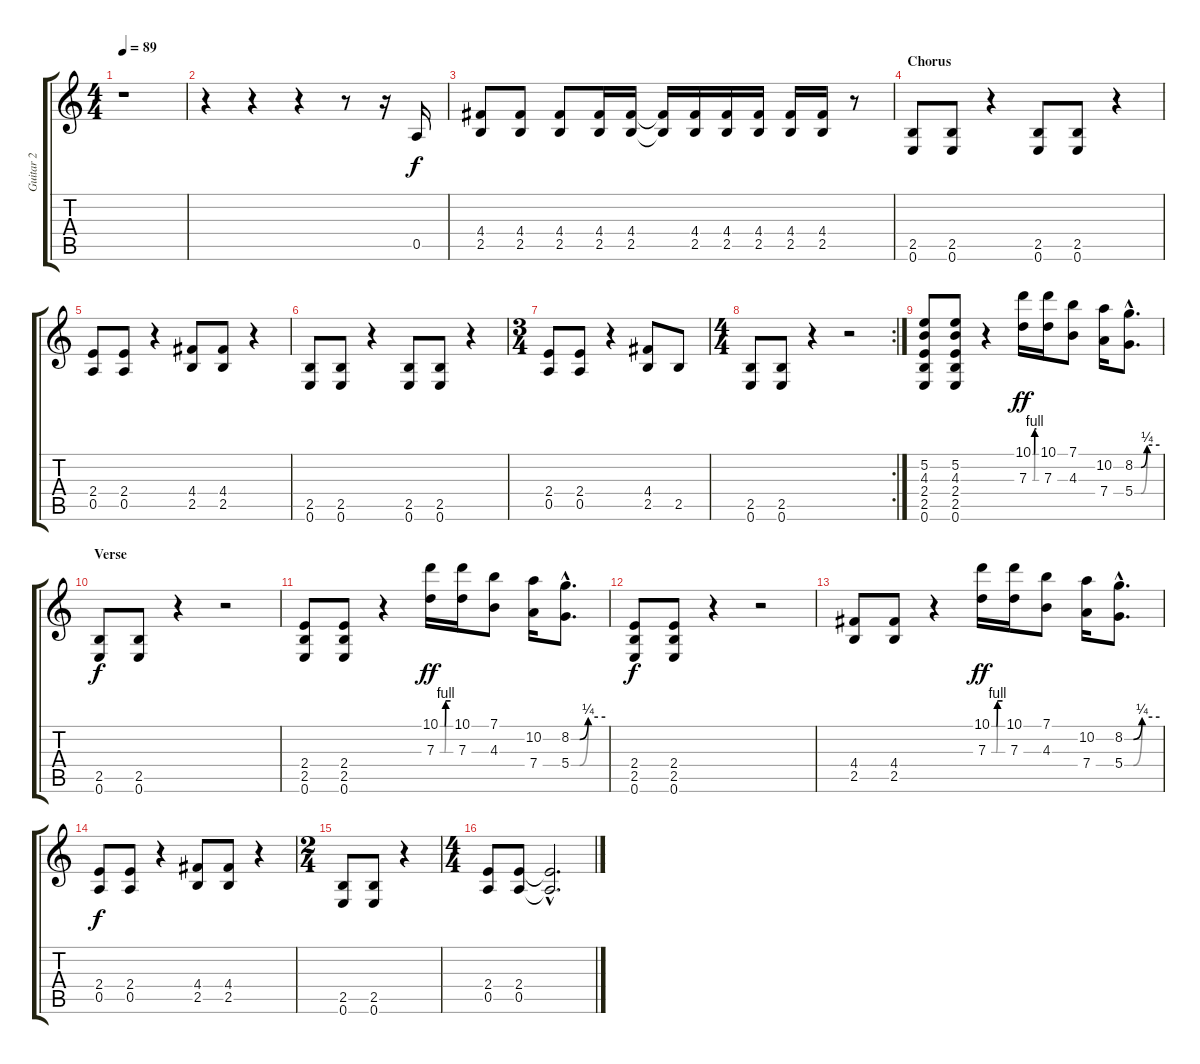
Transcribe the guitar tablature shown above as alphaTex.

\track ("Guitar 2" "Guitar 2") {instrument distortionguitar}
\staff {score tabs}
\tuning (E4 B3 G3 D3 A2 E2) {hide}
\ts (4 4)
\tempo 89
\clef g2
\ks c
r.1{dy f} |
r.4 r.4 r.4 r.8 r.16 0.5.16 |
(4.4 2.5).8 (4.4 2.5).8 (4.4 2.5).8 (4.4 2.5).16 (4.4 2.5).16 (4.4{t} 2.5{t}).16 (4.4 2.5).16 (4.4 2.5).16 (4.4 2.5).16 (4.4 2.5).16 (4.4 2.5).16 r.8 |
\section ("" "Chorus")
(2.5 0.6).8 (2.5 0.6).8 r.4 (2.5 0.6).8 (2.5 0.6).8 r.4 |
(2.4 0.5).8 (2.4 0.5).8 r.4 (4.4 2.5).8 (4.4 2.5).8 r.4 |
(2.5 0.6).8 (2.5 0.6).8 r.4 (2.5 0.6).8 (2.5 0.6).8 r.4 |
\ts (3 4)
(2.4 0.5).8 (2.4 0.5).8 r.4 (4.4 2.5).8 2.5.8 |
\rc 2
\ts (4 4)
(2.5 0.6).8 (2.5 0.6).8 r.4 r.2 |
(5.2 4.3 2.4 2.5 0.6).8 (5.2 4.3 2.4 2.5 0.6).8 r.4 (10.1{be (custom 0 0 15 0 27 0 32 4 60 4)} 7.3{be (custom 0 0 27 0 32 4 60 4)}).16{dy ff} (10.1 7.3).16 (7.1 4.3).8 (10.2 7.4).16 (8.2{be (custom 0 0 15 0 30 1 60 1) hac} 5.4{be (custom 0 0 15 0 30 1 60 1) hac}).8{d} |
\section ("" "Verse")
(2.5 0.6).8{dy f} (2.5 0.6).8 r.4 r.2 |
(2.4 2.5 0.6).8 (2.4 2.5 0.6).8 r.4 (10.1{be (custom 0 0 15 0 27 0 32 4 60 4)} 7.3{be (custom 0 0 27 0 32 4 60 4)}).16{dy ff} (10.1 7.3).16 (7.1 4.3).8 (10.2 7.4).16 (8.2{be (custom 0 0 15 0 30 1 60 1) hac} 5.4{be (custom 0 0 15 0 30 1 60 1) hac}).8{d} |
(2.4 2.5 0.6).8{dy f} (2.4 2.5 0.6).8 r.4 r.2 |
(4.4 2.5).8 (4.4 2.5).8 r.4 (10.1{be (custom 0 0 15 0 27 0 32 4 60 4)} 7.3{be (custom 0 0 27 0 32 4 60 4)}).16{dy ff} (10.1 7.3).16 (7.1 4.3).8 (10.2 7.4).16 (8.2{be (custom 0 0 15 0 30 1 60 1) hac} 5.4{be (custom 0 0 15 0 30 1 60 1) hac}).8{d} |
(2.4 0.5).8{dy f} (2.4 0.5).8 r.4 (4.4 2.5).8 (4.4 2.5).8 r.4 |
\ts (2 4)
(2.5 0.6).8 (2.5 0.6).8 r.4 |
\ts (4 4)
(2.4 0.5).8 (2.4 0.5).8 (2.4{hac t} 0.5{hac t}).2{d}
